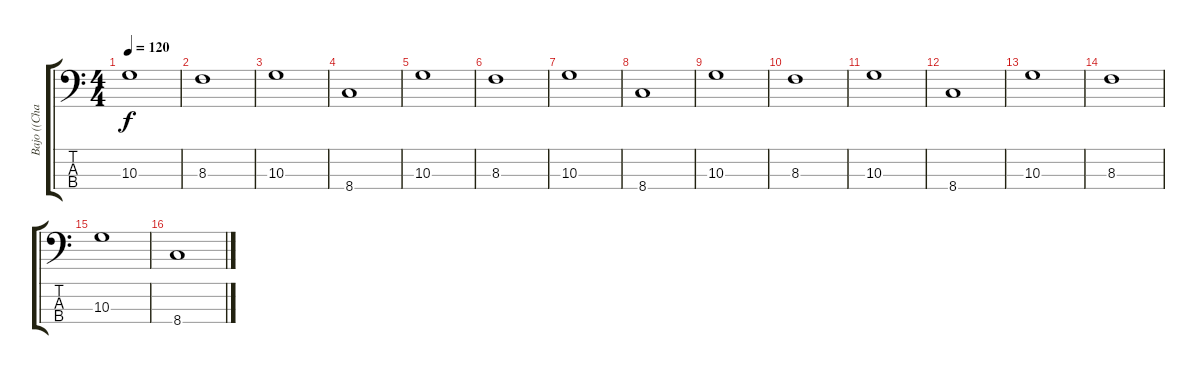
\track ("Bajo ((Charles))" "Bajo ((Cha") {instrument electricbassfinger}
\staff {score tabs}
\tuning (G2 D2 A1 E1) {hide}
\ts (4 4)
\tempo 120
\clef f4
\ks c
10.3.1{dy f} |
8.3.1 |
10.3.1 |
8.4.1 |
10.3.1 |
8.3.1 |
10.3.1 |
8.4.1 |
10.3.1 |
8.3.1 |
10.3.1 |
8.4.1 |
10.3.1 |
8.3.1 |
10.3.1 |
8.4.1
